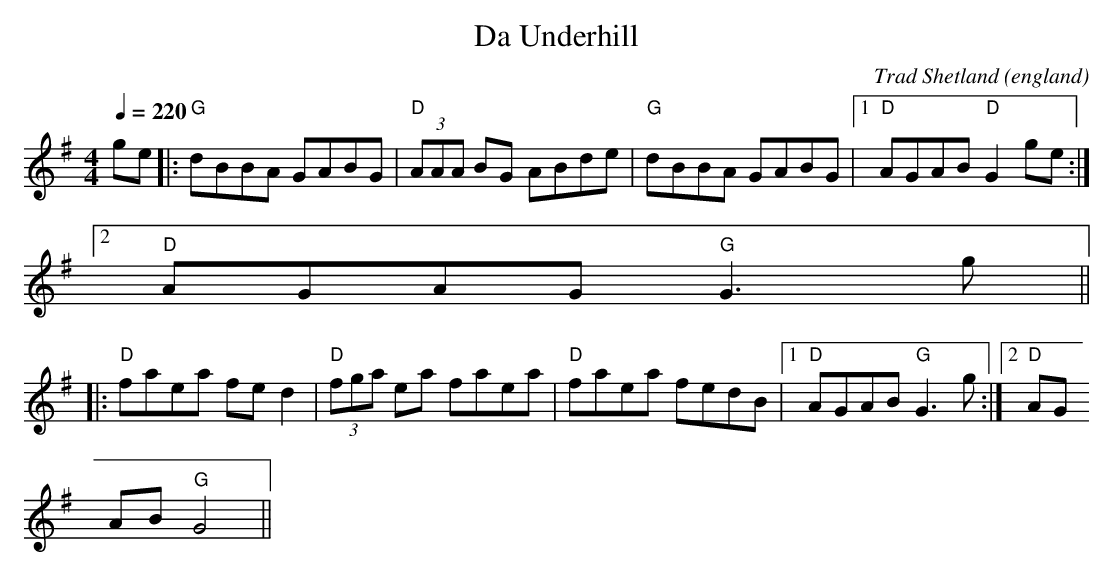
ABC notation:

X:1
T:Da Underhill
O:england
M:4/4
L:1/8
Q:1/4=220
C:Trad Shetland
K:G
ge|:"G"dBBA GABG|"D"(3AAA BG ABde|"G"dBBA GABG|[1"D"AGAB "D"G2 ge:|[2"D"
AGAG "G"G3 g||
|:"D"faea fe d2|"D"(3fga ea faea|"D"faea fedB|[1"D"AGAB "G"G3 g:|[2"D"AG
AB "G"G4||
